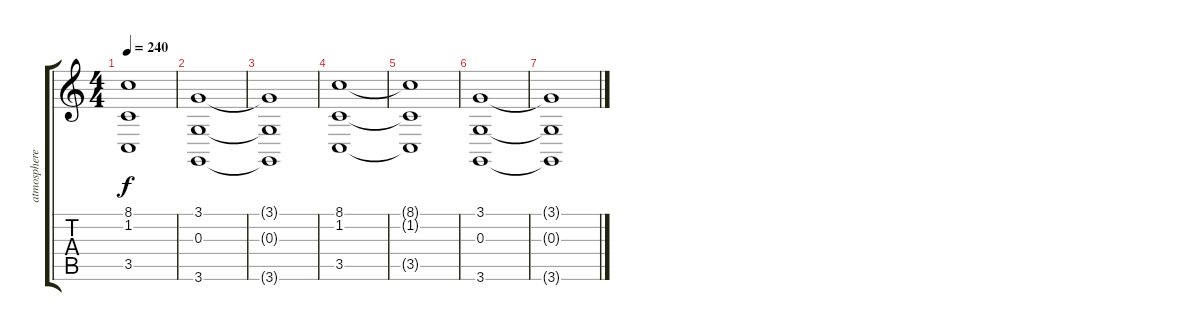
\track ("atmosphere(alex stariopoli)" "atmosphere") {instrument stringensemble2}
\staff {score tabs}
\tuning (E4 B3 G3 D3 A2 E2) {hide}
\ts (4 4)
\tempo 240
\clef g2
\ks c
(8.1{t} 1.2{t} 3.5{t}).1{dy f} |
(3.1 0.3 3.6).1 |
(3.1{t} 0.3{t} 3.6{t}).1 |
(8.1 1.2 3.5).1 |
(8.1{t} 1.2{t} 3.5{t}).1 |
(3.1 0.3 3.6).1 |
(3.1{t} 0.3{t} 3.6{t}).1
